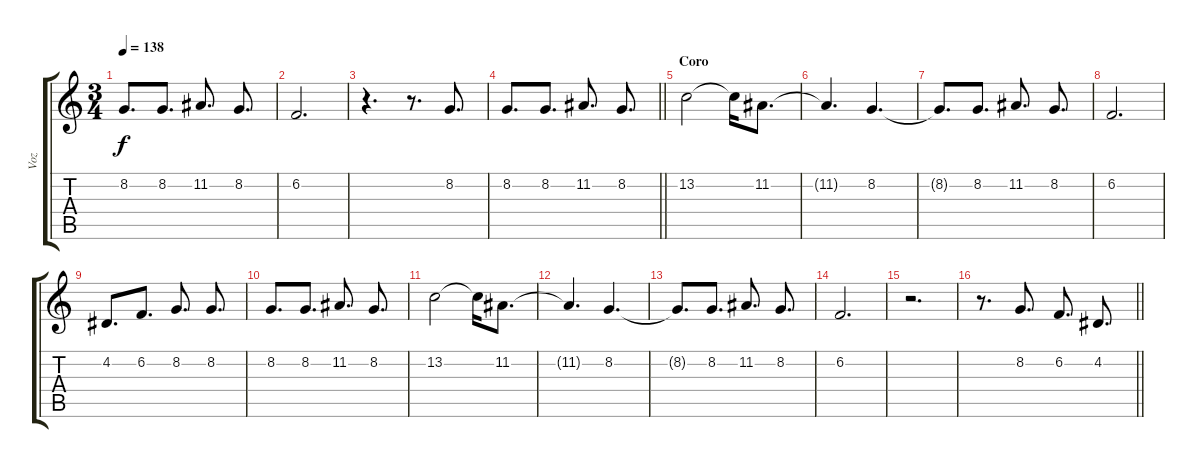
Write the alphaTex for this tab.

\track ("Voz" "Voz") {instrument lead2sawtooth}
\staff {score tabs}
\tuning (E4 B3 G3 D3 A2 E2) {hide}
\ts (3 4)
\tempo 138
\clef g2
\ks c
8.2{t}.8{d dy f} 8.2.8{d} 11.2.8{d} 8.2.8{d} |
6.2.2{d} |
r.4{d} r.8{d} 8.2.8{d} |
\barLineRight lightlight
8.2.8{d} 8.2.8{d} 11.2.8{d} 8.2.8{d} |
\section ("" "Coro")
13.2.2 13.2{t}.16 11.2.8{d} |
11.2{t}.4{d} 8.2.4{d} |
8.2{t}.8{d} 8.2.8{d} 11.2.8{d} 8.2.8{d} |
6.2.2{d} |
4.2.8{d} 6.2.8{d} 8.2.8{d} 8.2.8{d} |
8.2.8{d} 8.2.8{d} 11.2.8{d} 8.2.8{d} |
13.2.2 13.2{t}.16 11.2.8{d} |
11.2{t}.4{d} 8.2.4{d} |
8.2{t}.8{d} 8.2.8{d} 11.2.8{d} 8.2.8{d} |
6.2.2{d} |
r.2{d} |
\barLineRight lightlight
r.8{d} 8.2.8{d} 6.2.8{d} 4.2.8{d}
